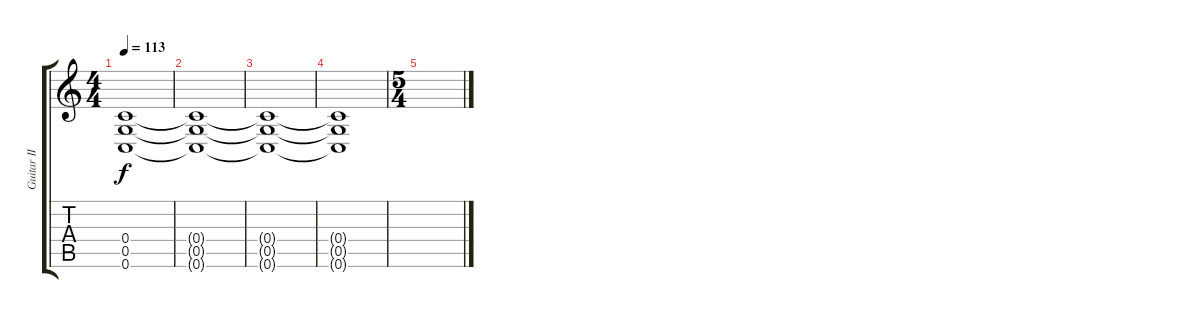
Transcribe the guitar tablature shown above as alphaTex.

\track ("Guitar II" "Guitar II") {instrument overdrivenguitar}
\staff {score tabs}
\tuning (D4 A3 F3 C3 G2 C2) {hide}
\ts (4 4)
\tempo 113
\clef g2
\ks c
(0.4{t} 0.5{t} 0.6{t}).1{dy f} |
(0.4{t} 0.5{t} 0.6{t}).1 |
(0.4{t} 0.5{t} 0.6{t}).1 |
(0.4{t} 0.5{t} 0.6{t}).1 |
\ts (5 4)
